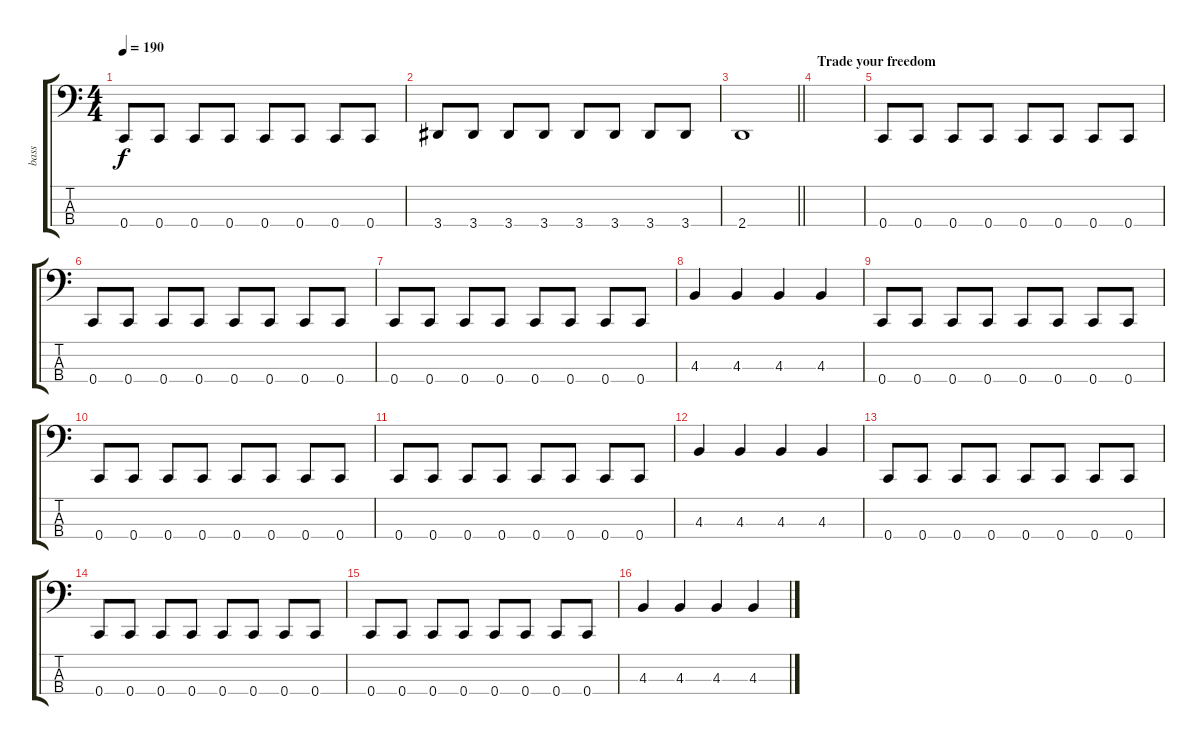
\track ("bass" "bass") {instrument electricbassfinger}
\staff {score tabs}
\tuning (F2 C2 G1 C1) {hide}
\ts (4 4)
\tempo 190
\clef f4
\ks c
0.4.8{dy f} 0.4.8 0.4.8 0.4.8 0.4.8 0.4.8 0.4.8 0.4.8 |
3.4.8 3.4.8 3.4.8 3.4.8 3.4.8 3.4.8 3.4.8 3.4.8 |
\barLineRight lightlight
2.4.1 |
\section ("" "Trade your freedom")
|
0.4.8 0.4.8 0.4.8 0.4.8 0.4.8 0.4.8 0.4.8 0.4.8 |
0.4.8 0.4.8 0.4.8 0.4.8 0.4.8 0.4.8 0.4.8 0.4.8 |
0.4.8 0.4.8 0.4.8 0.4.8 0.4.8 0.4.8 0.4.8 0.4.8 |
4.3.4 4.3.4 4.3.4 4.3.4 |
0.4.8 0.4.8 0.4.8 0.4.8 0.4.8 0.4.8 0.4.8 0.4.8 |
0.4.8 0.4.8 0.4.8 0.4.8 0.4.8 0.4.8 0.4.8 0.4.8 |
0.4.8 0.4.8 0.4.8 0.4.8 0.4.8 0.4.8 0.4.8 0.4.8 |
4.3.4 4.3.4 4.3.4 4.3.4 |
0.4.8 0.4.8 0.4.8 0.4.8 0.4.8 0.4.8 0.4.8 0.4.8 |
0.4.8 0.4.8 0.4.8 0.4.8 0.4.8 0.4.8 0.4.8 0.4.8 |
0.4.8 0.4.8 0.4.8 0.4.8 0.4.8 0.4.8 0.4.8 0.4.8 |
4.3.4 4.3.4 4.3.4 4.3.4
